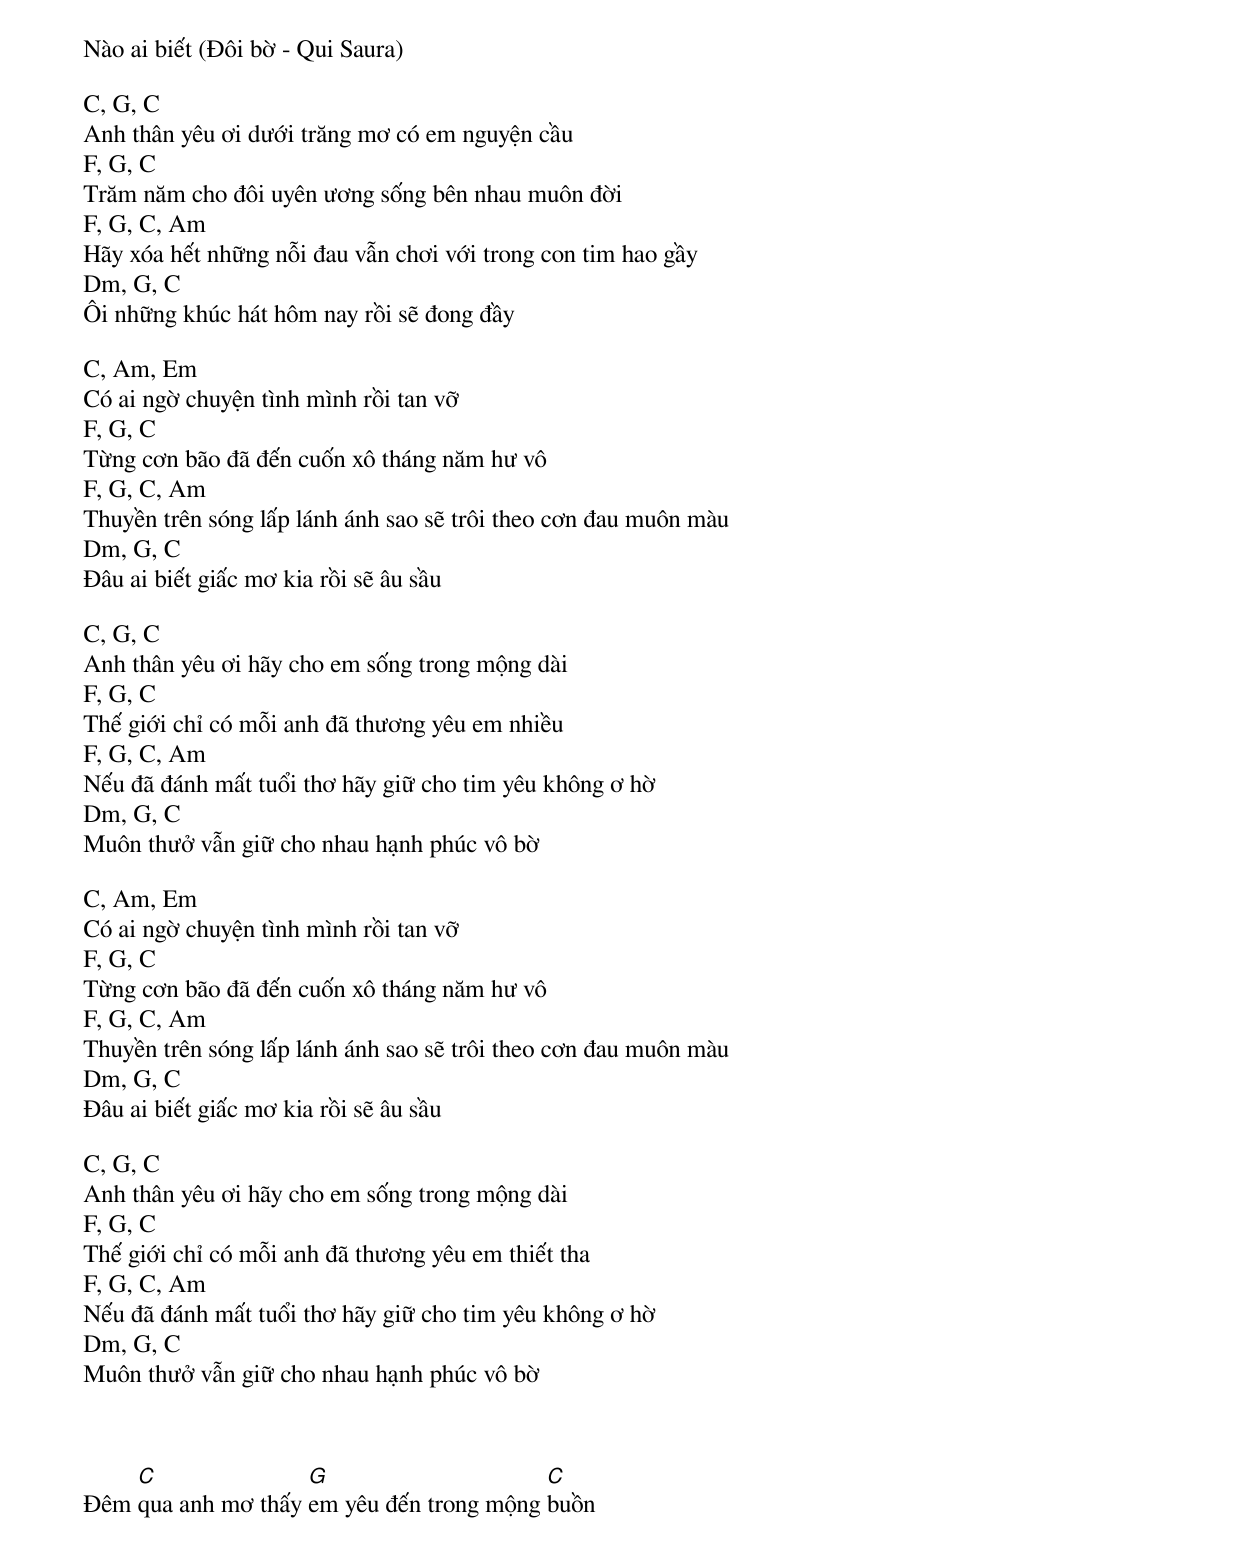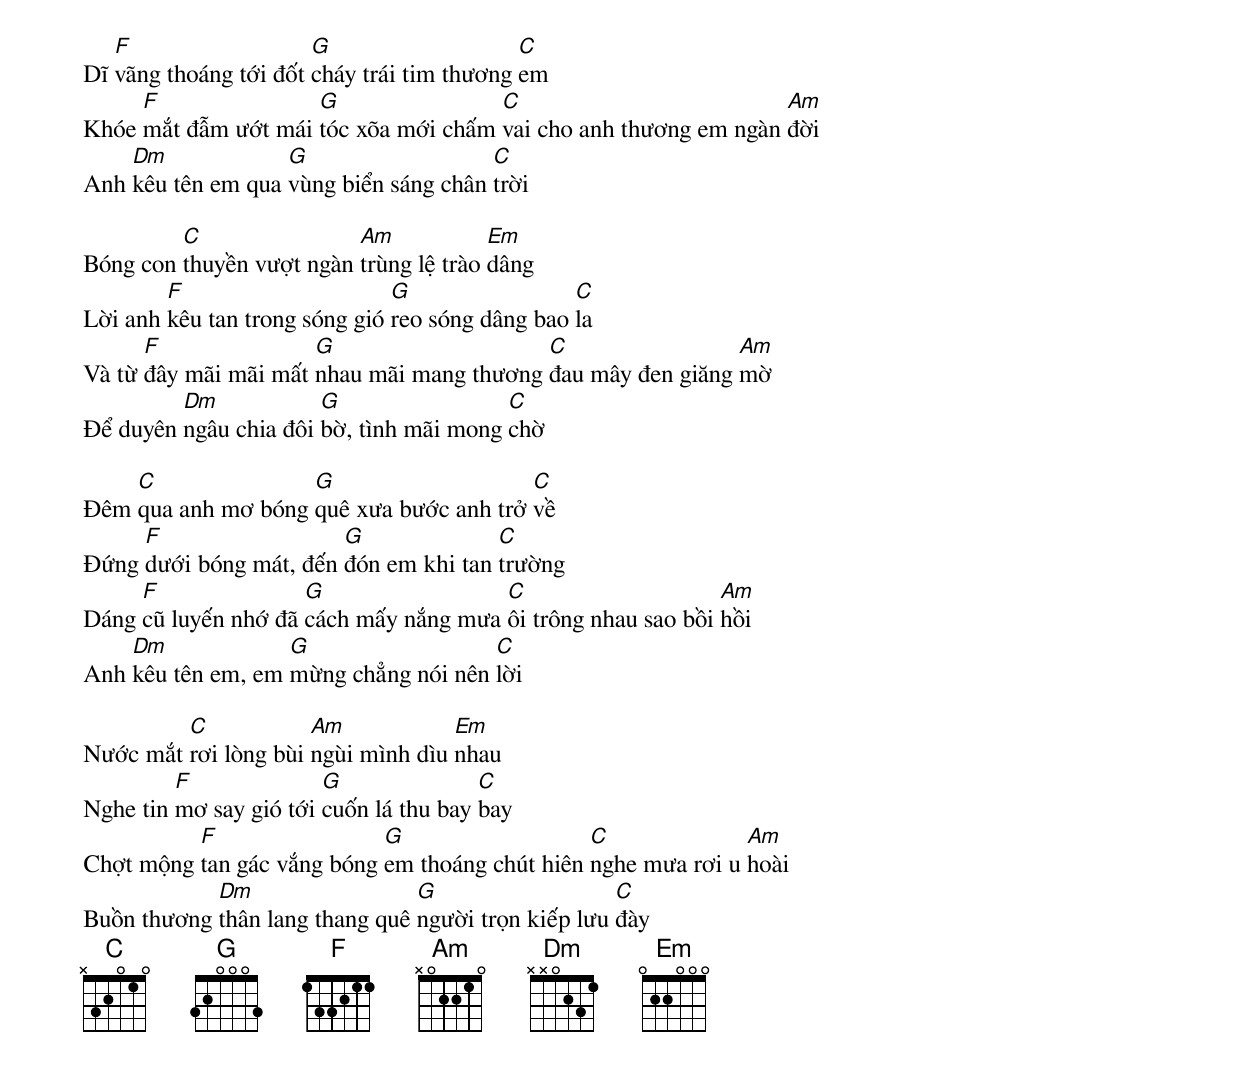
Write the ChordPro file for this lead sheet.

Nào ai biết (Đôi bờ - Qui Saura)

C, G, C
Anh thân yêu ơi dưới trăng mơ có em nguyện cầu
F, G, C
Trăm năm cho đôi uyên ương sống bên nhau muôn đời
F, G, C, Am
Hãy xóa hết những nỗi đau vẫn chơi với trong con tim hao gầy
Dm, G, C
Ôi những khúc hát hôm nay rồi sẽ đong đầy

C, Am, Em
Có ai ngờ chuyện tình mình rồi tan vỡ
F, G, C
Từng cơn bão đã đến cuốn xô tháng năm hư vô
F, G, C, Am
Thuyền trên sóng lấp lánh ánh sao sẽ trôi theo cơn đau muôn màu
Dm, G, C
Đâu ai biết giấc mơ kia rồi sẽ âu sầu

C, G, C
Anh thân yêu ơi hãy cho em sống trong mộng dài
F, G, C
Thế giới chỉ có mỗi anh đã thương yêu em nhiều
F, G, C, Am
Nếu đã đánh mất tuổi thơ hãy giữ cho tim yêu không ơ hờ
Dm, G, C
Muôn thưở vẫn giữ cho nhau hạnh phúc vô bờ

C, Am, Em
Có ai ngờ chuyện tình mình rồi tan vỡ
F, G, C
Từng cơn bão đã đến cuốn xô tháng năm hư vô
F, G, C, Am
Thuyền trên sóng lấp lánh ánh sao sẽ trôi theo cơn đau muôn màu
Dm, G, C
Đâu ai biết giấc mơ kia rồi sẽ âu sầu

C, G, C
Anh thân yêu ơi hãy cho em sống trong mộng dài
F, G, C
Thế giới chỉ có mỗi anh đã thương yêu em thiết tha
F, G, C, Am
Nếu đã đánh mất tuổi thơ hãy giữ cho tim yêu không ơ hờ
Dm, G, C
Muôn thưở vẫn giữ cho nhau hạnh phúc vô bờ



Đêm [C]qua anh mơ thấy [G]em yêu đến trong mộng [C]buồn
Dĩ [F]vãng thoáng tới đốt [G]cháy trái tim thương [C]em
Khóe [F]mắt đẫm ướt mái [G]tóc xõa mới chấm [C]vai cho anh thương em ngàn [Am]đời
Anh [Dm]kêu tên em qua [G]vùng biển sáng chân [C]trời

Bóng con [C]thuyền vượt ngàn [Am]trùng lệ trào [Em]dâng
Lời anh [F]kêu tan trong sóng gió [G]reo sóng dâng bao [C]la
Và từ [F]đây mãi mãi mất [G]nhau mãi mang thương [C]đau mây đen giăng [Am]mờ
Để duyên [Dm]ngâu chia đôi [G]bờ, tình mãi mong [C]chờ

Đêm [C]qua anh mơ bóng [G]quê xưa bước anh trở [C]về
Đứng [F]dưới bóng mát, đến [G]đón em khi tan [C]trường
Dáng [F]cũ luyến nhớ đã [G]cách mấy nắng mưa [C]ôi trông nhau sao bồi [Am]hồi
Anh [Dm]kêu tên em, em [G]mừng chẳng nói nên [C]lời

Nước mắt [C]rơi lòng bùi [Am]ngùi mình dìu [Em]nhau
Nghe tin [F]mơ say gió tới [G]cuốn lá thu bay [C]bay
Chợt mộng [F]tan gác vắng bóng [G]em thoáng chút hiên [C]nghe mưa rơi u [Am]hoài
Buồn thương [Dm]thân lang thang quê [G]người trọn kiếp lưu [C]đày
